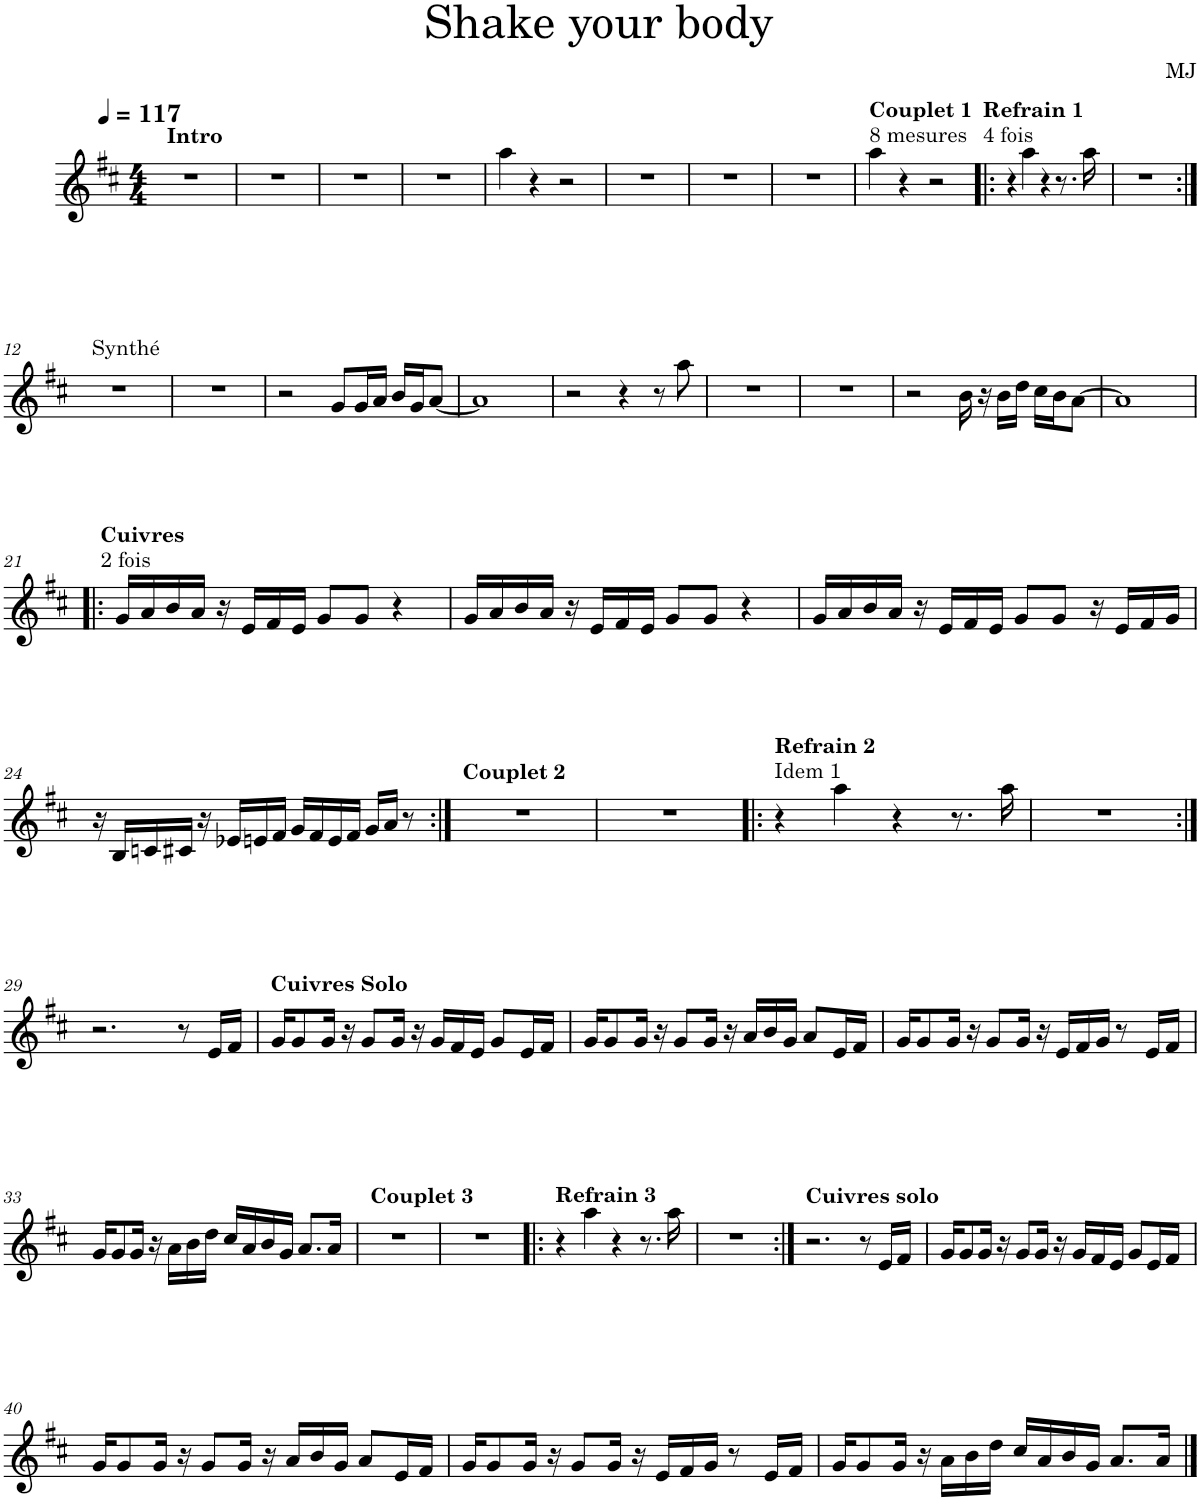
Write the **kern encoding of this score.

**kern
*part1
*staff1
*I"Trompette en Sib 2
*I'Tromp. en Sib 2
*clefG2
*Trd1c2
*k[f#c#]
*M4/4
=1
1r
=2
1r
=3
1r
=4
1r
=5
4aa\
4r
2r
=6
1r
=7
1r
=8
1r
=9
4aa\
4r
2r
=10!|:
4r
4aa\
4r
8.r
16aa\
=11
1r
!!LO:LB:g=z
=12:|!
1r
=13
1r
=14
2r
8g/L
16g/L
16a/JJ
16b/LL
16g/J
[8a/J
=15
1a]
=16
2r
4r
8r
8aa\
=17
1r
=18
1r
=19
2r
16b\
16r
16b\LL
16dd\JJ
16cc#\LL
16b\J
[8a\J
=20
1a]
!!LO:LB:g=z
=21!|:
16g/LL
16a/
16b/
16a/JJ
16r
16e/LL
16f#/
16e/JJ
8g/L
8g/J
4r
=22
16g/LL
16a/
16b/
16a/JJ
16r
16e/LL
16f#/
16e/JJ
8g/L
8g/J
4r
=23
16g/LL
16a/
16b/
16a/JJ
16r
16e/LL
16f#/
16e/JJ
8g/L
8g/J
16r
16e/LL
16f#/
16g/JJ
!!LO:LB:g=z
=24
16r
16B/LL
16cn/
16c#X/JJ
16r
16e-X/LL
16en/
16f#/JJ
16g/LL
16f#/
16e/
16f#/JJ
16g/LL
16a/JJ
8r
=25:|!
1r
=26
1r
=27!|:
4r
4aa\
4r
8.r
16aa\
=28
1r
!!LO:LB:g=z
=29:|!
2.r
8r
16e/LL
16f#/JJ
=30
16g/KL
8g/
16g/Jk
16r
8g/L
16g/Jk
16r
16g/LL
16f#/
16e/JJ
8g/L
16e/L
16f#/JJ
=31
16g/KL
8g/
16g/Jk
16r
8g/L
16g/Jk
16r
16a/LL
16b/
16g/JJ
8a/L
16e/L
16f#/JJ
=32
16g/KL
8g/
16g/Jk
16r
8g/L
16g/Jk
16r
16e/LL
16f#/
16g/JJ
8r
16e/LL
16f#/JJ
!!LO:LB:g=z
=33
16g/KL
8g/
16g/Jk
16r
16a\LL
16b\
16dd\JJ
16cc#/LL
16a/
16b/
16g/JJ
8.a/L
16a/Jk
=34
1r
=35
1r
=36!|:
4r
4aa\
4r
8.r
16aa\
=37
1r
=38:|!
2.r
8r
16e/LL
16f#/JJ
=39
16g/KL
8g/
16g/Jk
16r
8g/L
16g/Jk
16r
16g/LL
16f#/
16e/JJ
8g/L
16e/L
16f#/JJ
!!LO:LB:g=z
=40
16g/KL
8g/
16g/Jk
16r
8g/L
16g/Jk
16r
16a/LL
16b/
16g/JJ
8a/L
16e/L
16f#/JJ
=41
16g/KL
8g/
16g/Jk
16r
8g/L
16g/Jk
16r
16e/LL
16f#/
16g/JJ
8r
16e/LL
16f#/JJ
=42
16g/KL
8g/
16g/Jk
16r
16a\LL
16b\
16dd\JJ
16cc#/LL
16a/
16b/
16g/JJ
8.a/L
16a/Jk
==
*-
